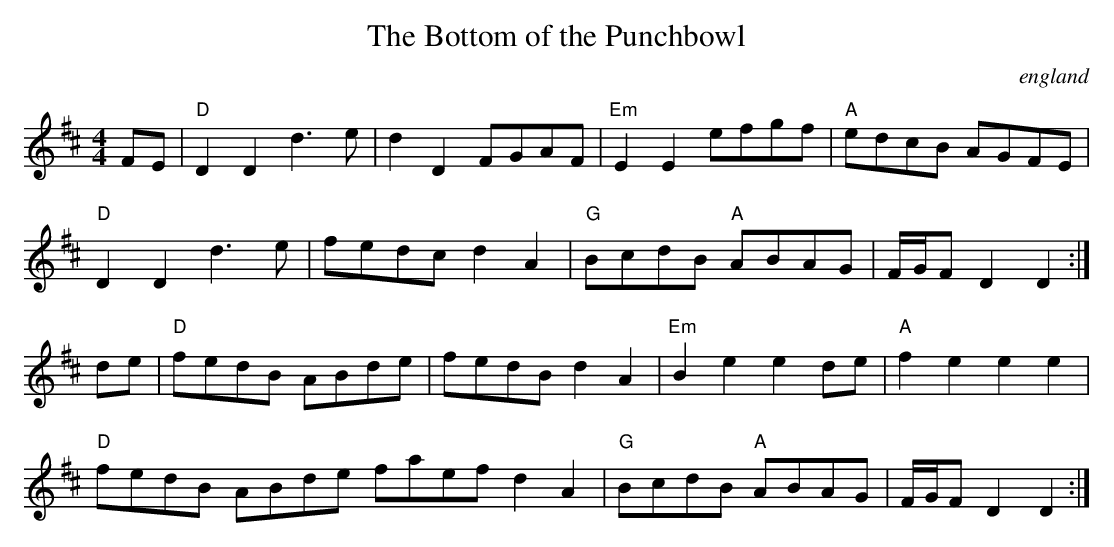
X:1
T:Bottom of the Punchbowl, The
O:england
M:4/4
L:1/8
K:D
FE|"D"D2 D2 d3 e|d2 D2 FGAF|"Em"E2 E2 efgf|"A"edcB AGFE|
"D"D2 D2 d3 e|fedc d2 A2|"G"BcdB "A"ABAG|F/G/F D2 D2:|]
de|"D"fedB ABde|fedB d2 A2|"Em"B2 e2 e2 de|"A"f2 e2 e2 e2|
"D"fedB ABde faef d2 A2|"G"BcdB "A"ABAG|F/G/F D2 D2:|]
